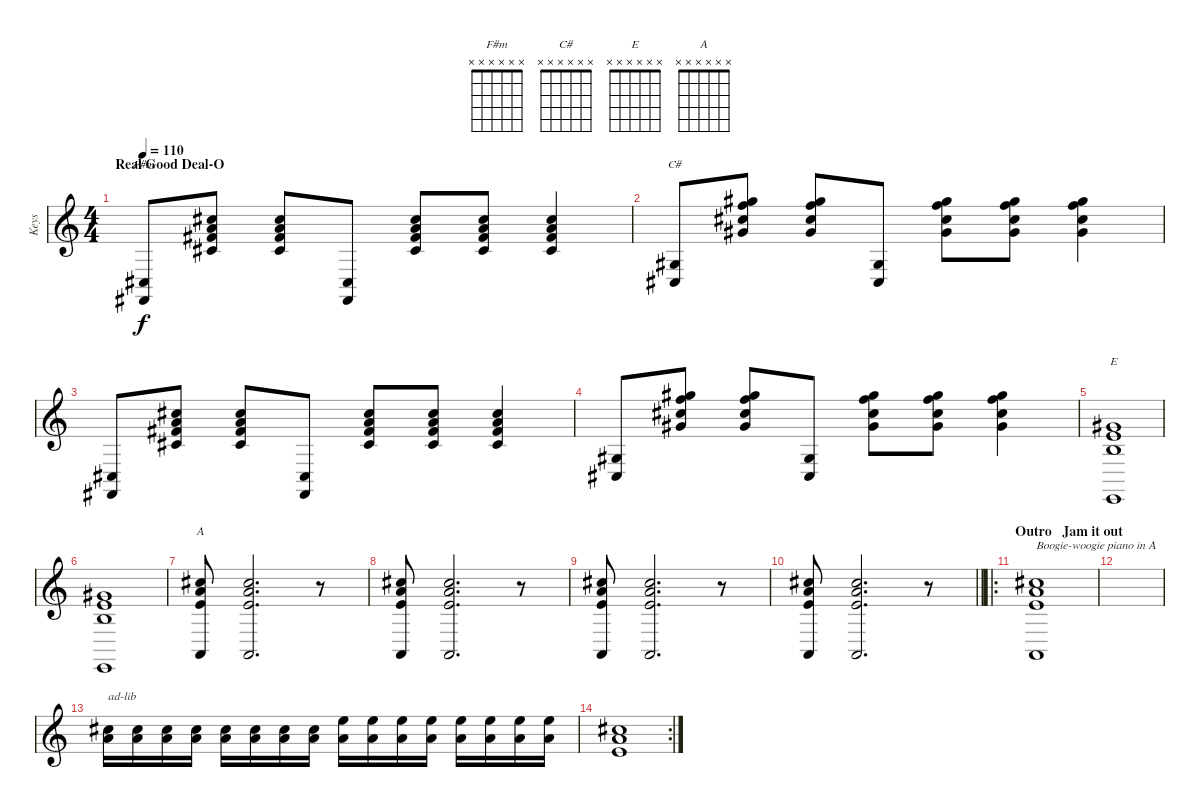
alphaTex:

\track ("Keys" "Keys") {instrument accordion}
\staff {score}
\tuning (E4 B3 G3 D3 A2 E2) {hide}
\chord ("F#m" x x x x x x)
\chord ("C#" x x x x x x)
\chord ("E" x x x x x x)
\chord ("A" x x x x x x)
\ts (4 4)
\section ("" "Real Good Deal-O")
\tempo 110
\clef g2
\ks c
(4.5 2.6).8{ch "F#m" dy f} (9.1 10.2 11.3 11.4).8 (9.1 10.2 11.3 11.4).8 (4.5 2.6).8 (9.1 10.2 11.3 11.4).8 (9.1 10.2 11.3 11.4).8 (9.1 10.2 11.3 11.4).4 |
(11.5 9.6).8{ch "C#"} (16.1 18.2 18.3 18.4).8 (16.1 18.2 18.3 18.4).8 (11.5 9.6).8 (16.1 18.2 18.3 18.4).8 (16.1 18.2 18.3 18.4).8 (16.1 18.2 18.3 18.4).4 |
(4.5 2.6).8 (9.1 10.2 11.3 11.4).8 (9.1 10.2 11.3 11.4).8 (4.5 2.6).8 (9.1 10.2 11.3 11.4).8 (9.1 10.2 11.3 11.4).8 (9.1 10.2 11.3 11.4).4 |
(11.5 9.6).8 (16.1 18.2 18.3 18.4).8 (16.1 18.2 18.3 18.4).8 (11.5 9.6).8 (16.1 18.2 18.3 18.4).8 (16.1 18.2 18.3 18.4).8 (16.1 18.2 18.3 18.4).4 |
(9.2 9.3 9.4 0.6).1{ch "E"} |
(9.2 9.3 9.4 0.6).1 |
(9.1 10.2 9.3 0.5).8{ch "A"} (9.1 10.2 9.3 0.5).2{d} r.8 |
(9.1 10.2 9.3 0.5).8 (9.1 10.2 9.3 0.5).2{d} r.8 |
(9.1 10.2 9.3 0.5).8 (9.1 10.2 9.3 0.5).2{d} r.8 |
\barLineRight lightlight
(9.1 10.2 9.3 0.5).8 (9.1 10.2 9.3 0.5).2{d} r.8 |
\ro
\section ("" "Outro   Jam it out")
(9.1 10.2 9.3 0.5).1{txt "Boogie-woogie piano in A"} |
|
(9.1 10.2).16{txt "ad-lib"} (9.1 10.2).16 (9.1 10.2).16 (9.1 10.2).16 (9.1 10.2).16 (9.1 10.2).16 (9.1 10.2).16 (9.1 10.2).16 (12.1 10.2).16 (12.1 10.2).16 (12.1 10.2).16 (12.1 10.2).16 (12.1 10.2).16 (12.1 10.2).16 (12.1 10.2).16 (12.1 10.2).16 |
\rc 2
(9.1 10.2 9.3).1
